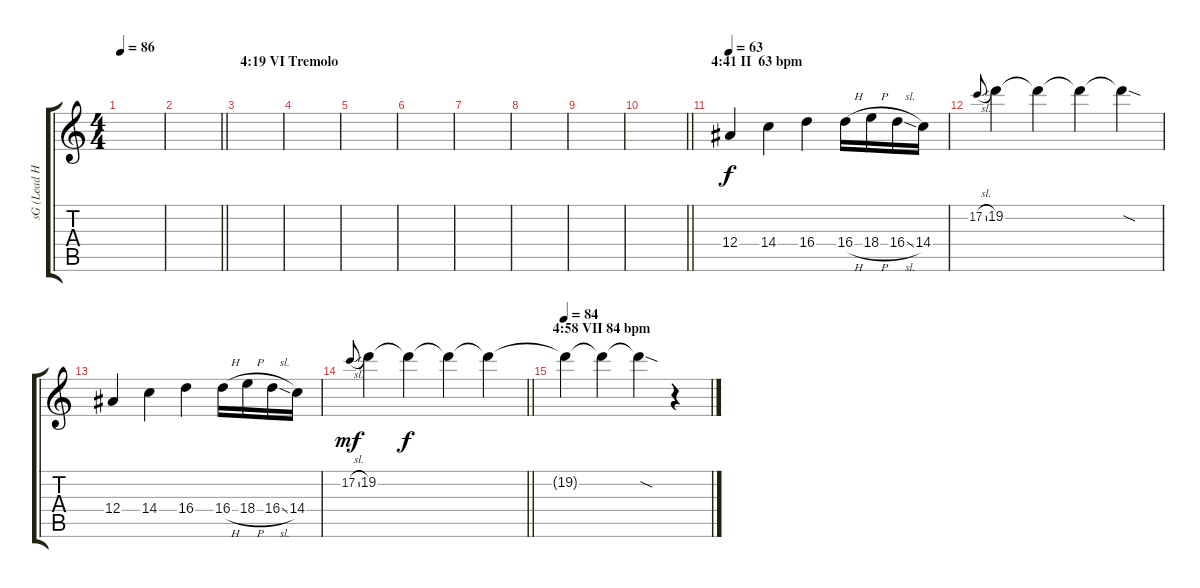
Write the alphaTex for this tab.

\track ("sG (Lead Harmony Guitar)" "sG (Lead H") {instrument distortionguitar}
\staff {score tabs}
\tuning (C4 G3 Eb3 Bb2 F2 C2) {hide}
\ts (4 4)
\tempo 86
\clef g2
\ks c
|
\barLineRight lightlight
|
\section ("" "4:19 VI Tremolo")
|
|
|
|
|
|
|
\barLineRight lightlight
|
\section ("" "4:41 II  63 bpm")
\tempo 63
12.4.4 14.4.4 16.4.4 16.4{h}.16 18.4{h}.16 16.4{sl}.16 14.4.16 |
17.2{sl}.8{gr onbeat} 19.2.4 19.2{t}.4 19.2{t}.4 19.2{sod t}.4 |
12.4.4 14.4.4 16.4.4 16.4{h}.16 18.4{h}.16 16.4{sl}.16 14.4.16 |
\barLineRight lightlight
17.2{sl}.8{gr onbeat dy mf} 19.2.4 19.2{t}.4{dy f} 19.2{t}.4 19.2{t}.4 |
\section ("" "4:58 VII 84 bpm")
\tempo 84
19.2{t}.4 19.2{t}.4 19.2{sod t}.4 r.4
